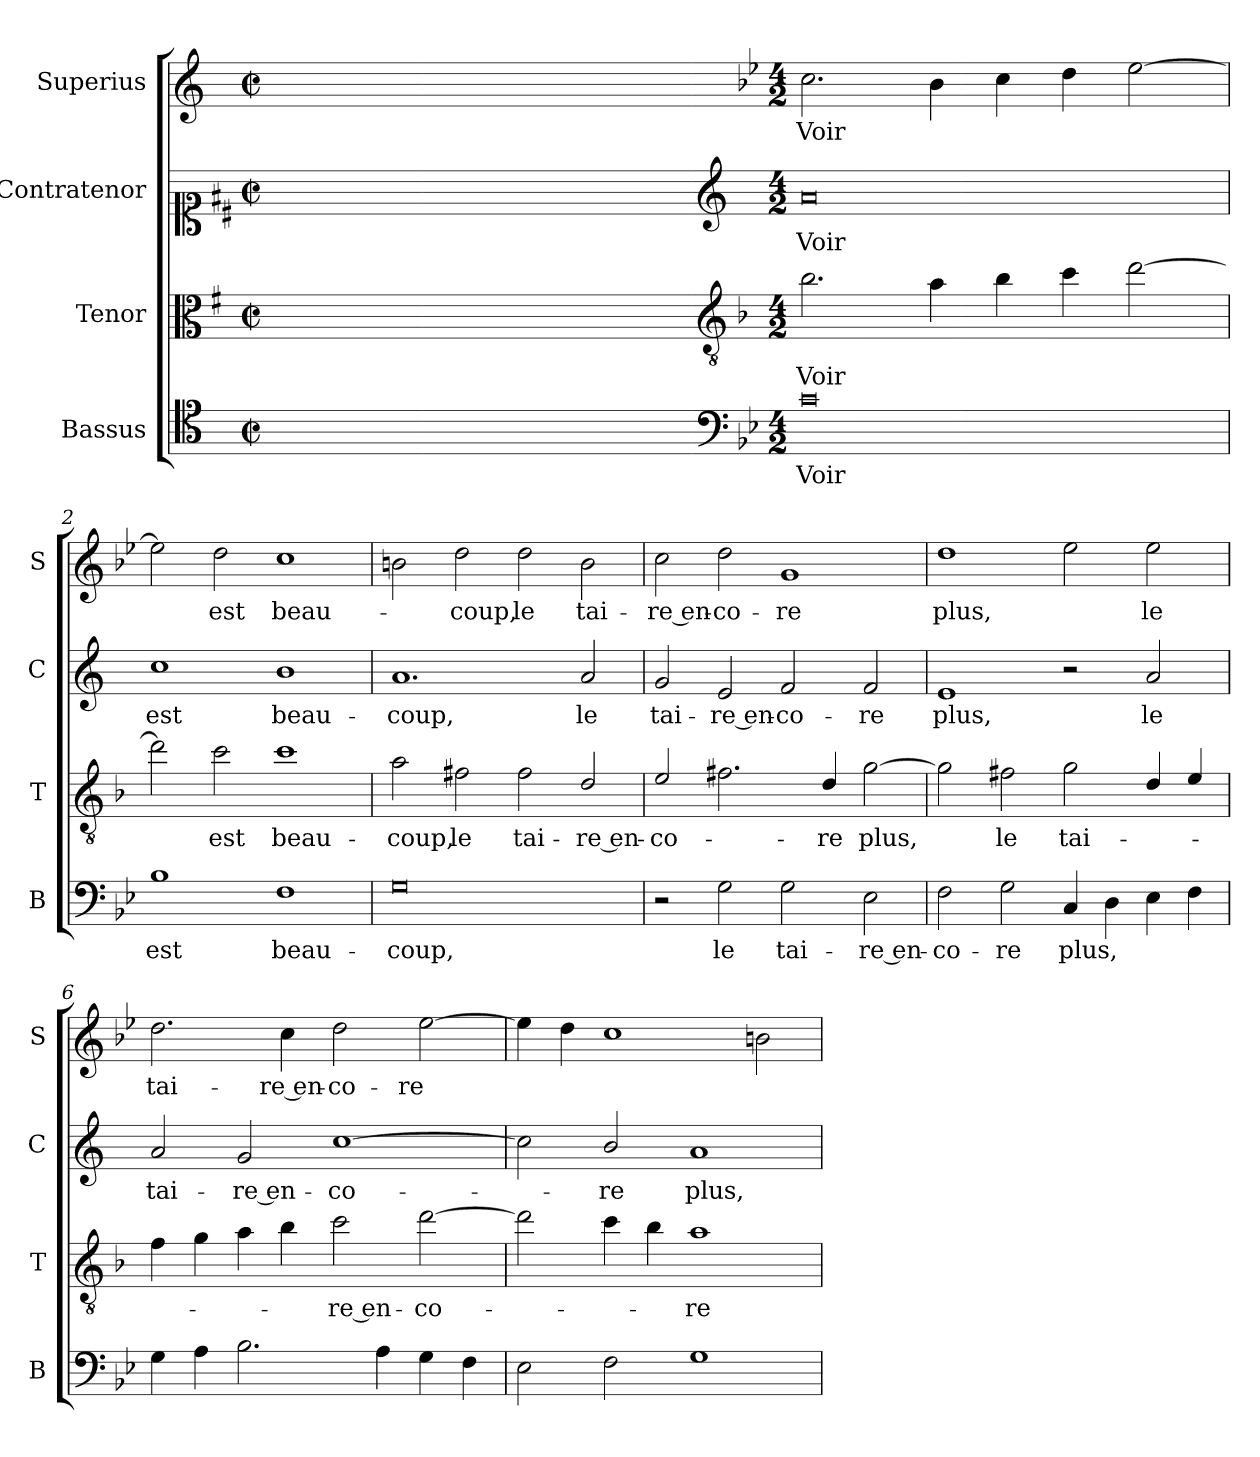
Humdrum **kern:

**kern	**text	**kern	**text	**kern	**text	**kern	**text
*part4	*part4	*part3	*part3	*part2	*part2	*part1	*part1
*staff4	*staff4	*staff3	*staff3	*staff2	*staff2	*staff1	*staff1
*I"Bassus	*	*I"Tenor	*	*I"Contratenor	*	*I"Superius	*
*I'B	*	*I'T	*	*I'C	*	*I'S	*
*clefC4	*	*clefC3	*	*clefC1	*	*clefG2	*
*	*	*ITrd4c7	*	*ITrd1c2	*	*	*
*k[]	*	*k[]	*	*k[]	*	*k[]	*
*C:	*	*C:	*	*C:	*	*C:	*
*M2/2	*	*M2/2	*	*M2/2	*	*M2/2	*
*met(c|)	*	*met(c|)	*	*met(c|)	*	*met(c|)	*
=	=	=	=	=	=	=	=
1ryy	.	1ryy	.	1ryy	.	1ryy	.
=1X-	=1X-	=1X-	=1X-	=1X-	=1X-	=1X-	=1X-
4ryy	.	4ryy	.	4ryy	.	4ryy	.
4ryy	.	4ryy	.	4ryy	.	4ryy	.
4ryy	.	4ryy	.	4ryy	.	4ryy	.
4ryy	.	4ryy	.	4ryy	.	4ryy	.
=1-	=1-	=1-	=1-	=1-	=1-	=1-	=1-
*clefF4	*	*clefGv2	*	*clefG2	*	*	*
*k[b-e-]	*	*k[b-e-]	*	*k[b-e-]	*	*k[b-e-]	*
*B-:	*	*B-:	*	*B-:	*	*B-:	*
*M4/2	*	*M4/2	*	*M4/2	*	*M4/2	*
!	!LO:LY:b	!	!LO:LY:b	!	!LO:LY:b	!	!LO:LY:b
0c	Voir	2.e-\	Voir	0g	Voir	2.cc\	Voir
.	.	4d\	.	.	.	4b-\	.
.	.	4e-\	.	.	.	4cc\	.
.	.	4f\	.	.	.	4dd\	.
.	.	[2g\	.	.	.	[2ee-\	.
=2	=2	=2	=2	=2	=2	=2	=2
!	!LO:LY:b	!	!	!	!LO:LY:b	!	!
1B-	est	2g\]	.	1b-	est	2ee-\]	.
!	!	!	!LO:LY:b	!	!	!	!LO:LY:b
.	.	2f\	est	.	.	2dd\	est
!	!LO:LY:b	!	!LO:LY:b	!	!LO:LY:b	!	!LO:LY:b
1F	beau-	1f	beau-	1a	beau-	1cc	beau-
=3	=3	=3	=3	=3	=3	=3	=3
!	!LO:LY:b	!	!LO:LY:b	!	!LO:LY:b	!	!
0G	-coup,	2d\	-coup,	1.g	-coup,	2bn\	.
!	!	!	!LO:LY:b	!	!	!	!LO:LY:b
.	.	2Bn\	le	.	.	2dd\	-coup,
!	!	!	!LO:LY:b	!	!	!	!LO:LY:b
.	.	2B\	tai-	.	.	2dd\	le
!	!	!	!LO:LY:b	!	!LO:LY:b	!	!LO:LY:b
.	.	2G/	-re en-	2g/	le	2b\	tai-
=4	=4	=4	=4	=4	=4	=4	=4
!	!	!	!LO:LY:b	!	!LO:LY:b	!	!LO:LY:b
2r	.	2A/	-co-	2f/	tai-	2cc\	-re en-
!	!LO:LY:b	!	!	!	!LO:LY:b	!	!LO:LY:b
2G\	le	2.Bn\	.	2d/	-re en-	2dd\	-co-
!	!LO:LY:b	!	!	!	!LO:LY:b	!	!LO:LY:b
2G\	tai-	.	.	2e-/	-co-	1g	-re
!	!	!	!LO:LY:b	!	!	!	!
.	.	4G/	-re	.	.	.	.
!	!LO:LY:b	!	!LO:LY:b	!	!LO:LY:b	!	!
2E-\	-re en-	[2c\	plus,	2e-/	-re	.	.
!!LO:LB:g=z
=5	=5	=5	=5	=5	=5	=5	=5
!	!LO:LY:b	!	!	!	!LO:LY:b	!	!LO:LY:b
2F\	-co-	2c\]	.	1d	plus,	1dd	plus,
!	!LO:LY:b	!	!LO:LY:b	!	!	!	!
2G\	-re	2Bn\	le	.	.	.	.
!	!LO:LY:b	!	!LO:LY:b	!	!	!	!
4C/	plus,	2c\	tai-	2r	.	2ee-\	.
4D\	.	.	.	.	.	.	.
!	!	!	!	!	!LO:LY:b	!	!LO:LY:b
4E-\	.	4G/	.	2g/	le	2ee-\	le
4F\	.	4A/	.	.	.	.	.
=6	=6	=6	=6	=6	=6	=6	=6
!	!	!	!	!	!LO:LY:b	!	!LO:LY:b
4G\	.	4B-\	.	2g/	tai-	2.dd\	tai-
4A\	.	4c\	.	.	.	.	.
!	!	!	!	!	!LO:LY:b	!	!
2.B-\	.	4d\	.	2f/	-re en-	.	.
!	!	!	!	!	!	!	!LO:LY:b
.	.	4e-\	.	.	.	4cc\	-re en-
!	!	!	!LO:LY:b	!	!LO:LY:b	!	!LO:LY:b
.	.	2f\	-re en-	[1b-	-co-	2dd\	-co-
4A\	.	.	.	.	.	.	.
!	!	!	!LO:LY:b	!	!	!	!LO:LY:b
4G\	.	[2g\	-co-	.	.	[2ee-\	-re
4F\	.	.	.	.	.	.	.
=7	=7	=7	=7	=7	=7	=7	=7
2E-\	.	2g\]	.	2b-\]	.	4ee-\]	.
.	.	.	.	.	.	4dd\	.
!	!	!	!	!	!LO:LY:b	!	!
2F\	.	4f\	.	2a/	-re	1cc	.
.	.	4e-\	.	.	.	.	.
!	!	!	!LO:LY:b	!	!LO:LY:b	!	!
1G	.	1d	-re	1g	plus,	.	.
.	.	.	.	.	.	2bn\	.
=	=	=	=	=	=	=	=
*-	*-	*-	*-	*-	*-	*-	*-
